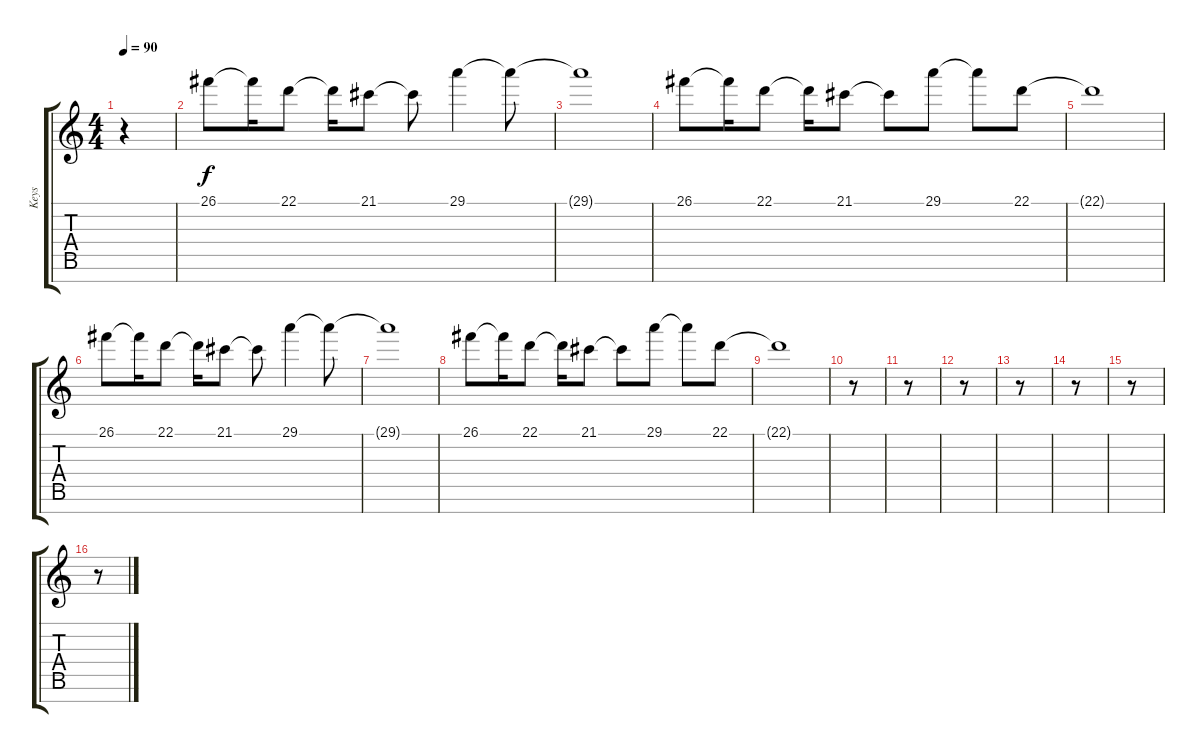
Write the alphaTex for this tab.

\track ("Keys" "Keys") {instrument electricgrandpiano}
\staff {score tabs}
\tuning (E4 B3 G3 D3 A2 E2 B1) {hide}
\ts (4 4)
\tempo 90
\clef g2
\ks c
r.4{dy f instrument electricgrandpiano} |
26.1.8 26.1{t}.16 22.1.8 22.1{t}.16 21.1.8 21.1{t}.8 29.1.4 29.1{t}.8 |
29.1{t}.1 |
26.1.8 26.1{t}.16 22.1.8 22.1{t}.16 21.1.8 21.1{t}.8 29.1.8 29.1{t}.8 22.1.8 |
22.1{t}.1 |
26.1.8 26.1{t}.16 22.1.8 22.1{t}.16 21.1.8 21.1{t}.8 29.1.4 29.1{t}.8 |
29.1{t}.1 |
26.1.8 26.1{t}.16 22.1.8 22.1{t}.16 21.1.8 21.1{t}.8 29.1.8 29.1{t}.8 22.1.8 |
22.1{t}.1 |
r.8 |
r.8 |
r.8 |
r.8 |
r.8 |
r.8 |
r.8
